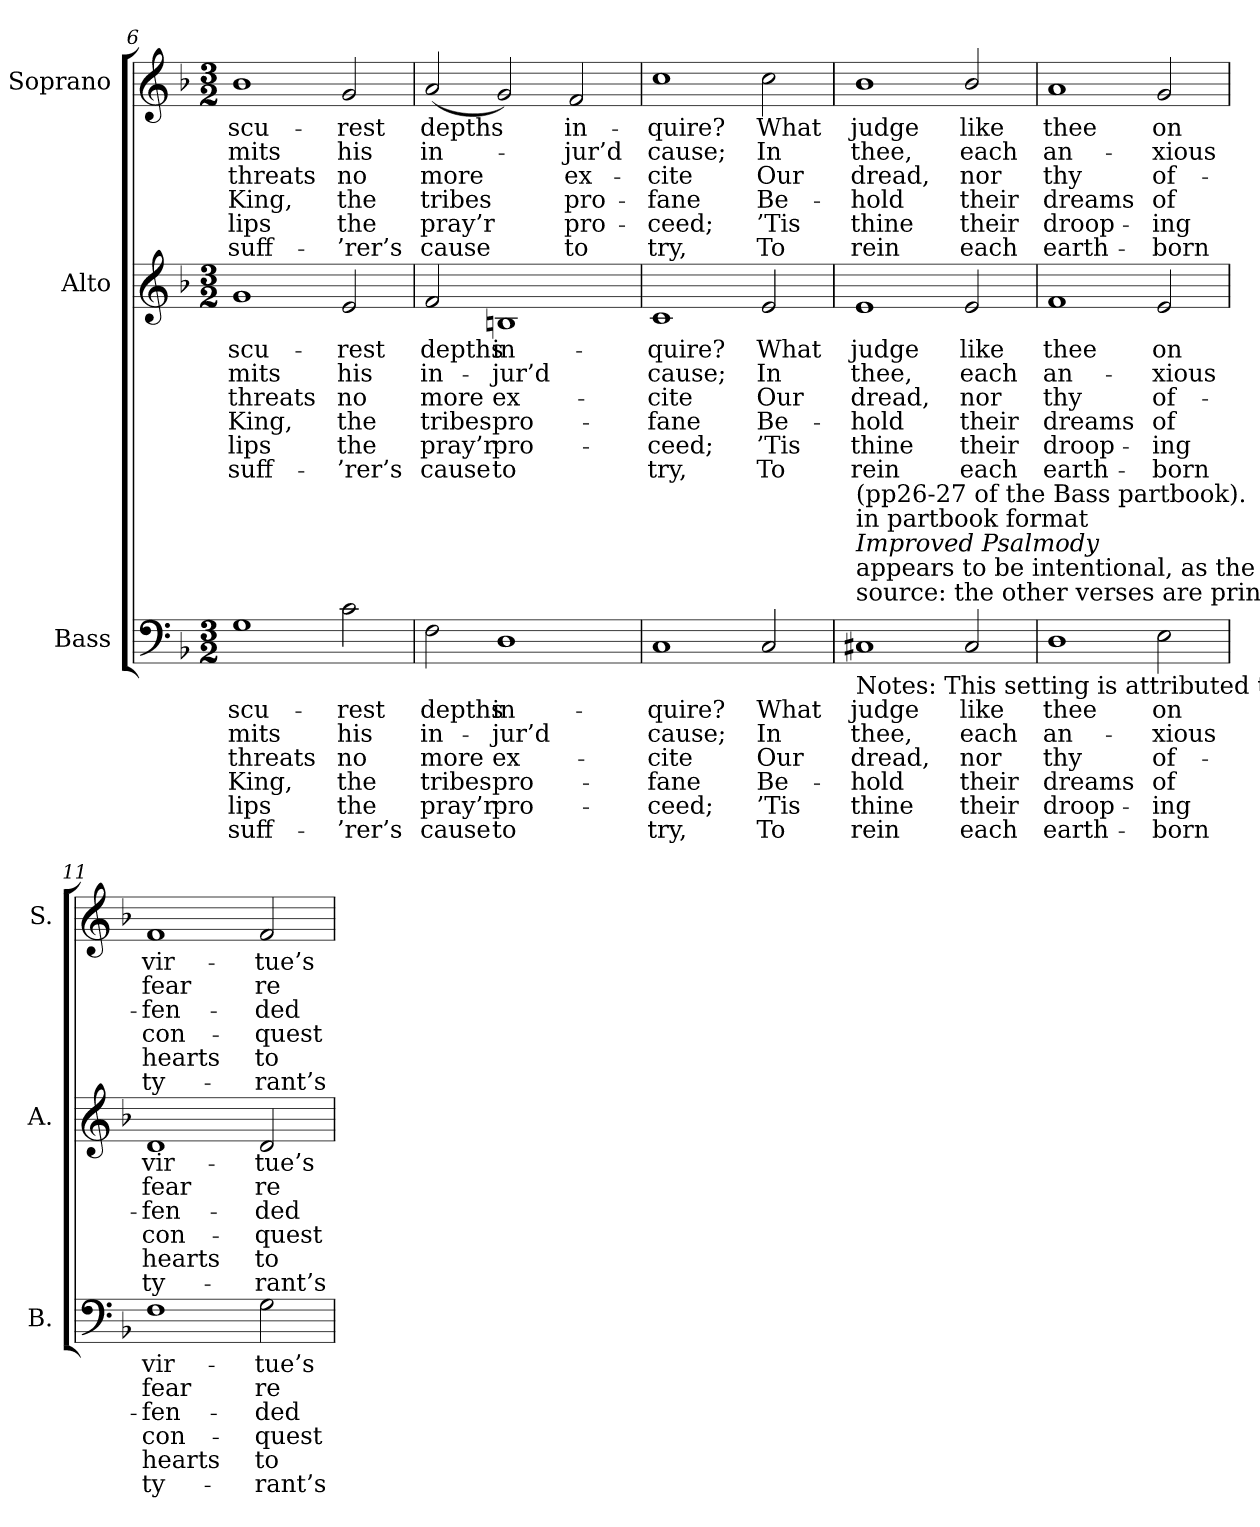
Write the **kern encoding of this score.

**kern	**text	**text	**text	**text	**text	**text	**kern	**text	**text	**text	**text	**text	**text	**kern	**text	**text	**text	**text	**text	**text
*part3	*part3	*part3	*part3	*part3	*part3	*part3	*part2	*part2	*part2	*part2	*part2	*part2	*part2	*part1	*part1	*part1	*part1	*part1	*part1	*part1
*staff3	*staff3	*staff3	*staff3	*staff3	*staff3	*staff3	*staff2	*staff2	*staff2	*staff2	*staff2	*staff2	*staff2	*staff1	*staff1	*staff1	*staff1	*staff1	*staff1	*staff1
*I"Bass	*	*	*	*	*	*	*I"Alto	*	*	*	*	*	*	*I"Soprano	*	*	*	*	*	*
*I'B.	*	*	*	*	*	*	*I'A.	*	*	*	*	*	*	*I'S.	*	*	*	*	*	*
*clefF4	*	*	*	*	*	*	*clefG2	*	*	*	*	*	*	*clefG2	*	*	*	*	*	*
*k[b-]	*	*	*	*	*	*	*k[b-]	*	*	*	*	*	*	*k[b-]	*	*	*	*	*	*
*d:	*	*	*	*	*	*	*d:	*	*	*	*	*	*	*d:	*	*	*	*	*	*
*M3/2	*	*	*	*	*	*	*M3/2	*	*	*	*	*	*	*M3/2	*	*	*	*	*	*
=6	=6	=6	=6	=6	=6	=6	=6	=6	=6	=6	=6	=6	=6	=6	=6	=6	=6	=6	=6	=6
!	!LO:LY:b:color=#000000	!LO:LY:b:color=#000000	!LO:LY:b:color=#000000	!LO:LY:b:color=#000000	!LO:LY:b:color=#000000	!LO:LY:b:color=#000000	!	!	!	!	!	!	!	!	!	!	!	!	!	!
!	!	!	!	!	!	!	!	!LO:LY:b:color=#000000	!LO:LY:b:color=#000000	!LO:LY:b:color=#000000	!LO:LY:b:color=#000000	!LO:LY:b:color=#000000	!LO:LY:b:color=#000000	!	!	!	!	!	!	!
!	!	!	!	!	!	!	!	!	!	!	!	!	!	!	!LO:LY:b:color=#000000	!LO:LY:b:color=#000000	!LO:LY:b:color=#000000	!LO:LY:b:color=#000000	!LO:LY:b:color=#000000	!LO:LY:b:color=#000000
1Gi	-scu-	-mits	threats	King,	lips	suff-	1gi	-scu-	-mits	threats	King,	lips	suff-	1b-i	-scu-	-mits	threats	King,	lips	suff-
!	!LO:LY:b:color=#000000	!LO:LY:b:color=#000000	!LO:LY:b:color=#000000	!LO:LY:b:color=#000000	!LO:LY:b:color=#000000	!LO:LY:b:color=#000000	!	!	!	!	!	!	!	!	!	!	!	!	!	!
!	!	!	!	!	!	!	!	!LO:LY:b:color=#000000	!LO:LY:b:color=#000000	!LO:LY:b:color=#000000	!LO:LY:b:color=#000000	!LO:LY:b:color=#000000	!LO:LY:b:color=#000000	!	!	!	!	!	!	!
!	!	!	!	!	!	!	!	!	!	!	!	!	!	!	!LO:LY:b:color=#000000	!LO:LY:b:color=#000000	!LO:LY:b:color=#000000	!LO:LY:b:color=#000000	!LO:LY:b:color=#000000	!LO:LY:b:color=#000000
2ci\	-rest	his	-no	the	the	’rer’s	2ei/	-rest	his	-no	the	the	’rer’s	2gi/	-rest	his	-no	the	the	’rer’s
=7	=7	=7	=7	=7	=7	=7	=7	=7	=7	=7	=7	=7	=7	=7	=7	=7	=7	=7	=7	=7
!	!LO:LY:b:color=#000000	!LO:LY:b:color=#000000	!LO:LY:b:color=#000000	!LO:LY:b:color=#000000	!LO:LY:b:color=#000000	!LO:LY:b:color=#000000	!	!	!	!	!	!	!	!	!	!	!	!	!	!
!	!	!	!	!	!	!	!	!LO:LY:b:color=#000000	!LO:LY:b:color=#000000	!LO:LY:b:color=#000000	!LO:LY:b:color=#000000	!LO:LY:b:color=#000000	!LO:LY:b:color=#000000	!	!	!	!	!	!	!
!	!	!	!	!	!	!	!	!	!	!	!	!	!	!	!LO:LY:b:color=#000000	!LO:LY:b:color=#000000	!LO:LY:b:color=#000000	!LO:LY:b:color=#000000	!LO:LY:b:color=#000000	!LO:LY:b:color=#000000
2Fi\	depths	in-	more	tribes	pray’r	cause	2fi/	depths	in-	more	tribes	pray’r	cause	(2ai/	depths	in-	more	tribes	pray’r	cause
!	!LO:LY:b:color=#000000	!LO:LY:b:color=#000000	!LO:LY:b:color=#000000	!LO:LY:b:color=#000000	!LO:LY:b:color=#000000	!LO:LY:b:color=#000000	!	!	!	!	!	!	!	!	!	!	!	!	!	!
!	!	!	!	!	!	!	!	!LO:LY:b:color=#000000	!LO:LY:b:color=#000000	!LO:LY:b:color=#000000	!LO:LY:b:color=#000000	!LO:LY:b:color=#000000	!LO:LY:b:color=#000000	!	!	!	!	!	!	!
1Di	in-	-jur’d	ex-	-pro-	-pro-	-to	1Bni	in-	-jur’d	ex-	-pro-	-pro-	-to	2gi/)	.	.	.	.	.	.
!	!	!	!	!	!	!	!	!	!	!	!	!	!	!	!LO:LY:b:color=#000000	!LO:LY:b:color=#000000	!LO:LY:b:color=#000000	!LO:LY:b:color=#000000	!LO:LY:b:color=#000000	!LO:LY:b:color=#000000
.	.	.	.	.	.	.	.	.	.	.	.	.	.	2fi/	in-	-jur’d	ex-	-pro-	-pro-	-to
=8	=8	=8	=8	=8	=8	=8	=8	=8	=8	=8	=8	=8	=8	=8	=8	=8	=8	=8	=8	=8
!	!LO:LY:b:color=#000000	!LO:LY:b:color=#000000	!LO:LY:b:color=#000000	!LO:LY:b:color=#000000	!LO:LY:b:color=#000000	!LO:LY:b:color=#000000	!	!	!	!	!	!	!	!	!	!	!	!	!	!
!	!	!	!	!	!	!	!	!LO:LY:b:color=#000000	!LO:LY:b:color=#000000	!LO:LY:b:color=#000000	!LO:LY:b:color=#000000	!LO:LY:b:color=#000000	!LO:LY:b:color=#000000	!	!	!	!	!	!	!
!	!	!	!	!	!	!	!	!	!	!	!	!	!	!	!LO:LY:b:color=#000000	!LO:LY:b:color=#000000	!LO:LY:b:color=#000000	!LO:LY:b:color=#000000	!LO:LY:b:color=#000000	!LO:LY:b:color=#000000
1Ci	-quire?	cause;	cite	fane	ceed;	try,	1ci	-quire?	cause;	cite	fane	ceed;	try,	1cci	-quire?	cause;	cite	fane	ceed;	try,
!	!LO:LY:b:color=#000000	!LO:LY:b:color=#000000	!LO:LY:b:color=#000000	!LO:LY:b:color=#000000	!LO:LY:b:color=#000000	!LO:LY:b:color=#000000	!	!	!	!	!	!	!	!	!	!	!	!	!	!
!	!	!	!	!	!	!	!	!LO:LY:b:color=#000000	!LO:LY:b:color=#000000	!LO:LY:b:color=#000000	!LO:LY:b:color=#000000	!LO:LY:b:color=#000000	!LO:LY:b:color=#000000	!	!	!	!	!	!	!
!	!	!	!	!	!	!	!	!	!	!	!	!	!	!	!LO:LY:b:color=#000000	!LO:LY:b:color=#000000	!LO:LY:b:color=#000000	!LO:LY:b:color=#000000	!LO:LY:b:color=#000000	!LO:LY:b:color=#000000
2Ci/	What	In	Our	Be-	-’Tis	To	2ei/	What	In	Our	Be-	-’Tis	To	2cci\	What	In	Our	Be-	-’Tis	To
!!LO:LB:g=z
=9	=9	=9	=9	=9	=9	=9	=9	=9	=9	=9	=9	=9	=9	=9	=9	=9	=9	=9	=9	=9
!	!LO:LY:b:color=#000000	!LO:LY:b:color=#000000	!LO:LY:b:color=#000000	!LO:LY:b:color=#000000	!LO:LY:b:color=#000000	!LO:LY:b:color=#000000	!	!	!	!	!	!	!	!	!	!	!	!	!	!
!	!	!	!	!	!	!	!	!LO:LY:b:color=#000000	!LO:LY:b:color=#000000	!LO:LY:b:color=#000000	!LO:LY:b:color=#000000	!LO:LY:b:color=#000000	!LO:LY:b:color=#000000	!	!	!	!	!	!	!
!LO:TX:b:t=Notes&colon; This setting is attributed to 'Wm. Shield' in the source. Only the first verse of the six given here is underlaid in the	!	!	!	!	!	!	!	!	!	!	!	!	!	!	!	!	!	!	!	!
!LO:TX:t=source&colon; the other verses are printed after the music and have been underlaid editorially. The bass G on beat 1 of bar 12	!	!	!	!	!	!	!	!	!	!	!	!	!	!	!	!	!	!	!	!
!LO:TX:t=appears to be intentional, as the same note is given in the 1795 reissue of	!	!	!	!	!	!	!	!	!	!	!	!	!	!	!	!	!	!	!	!
!LO:TX:i:t=Improved Psalmody	!	!	!	!	!	!	!	!	!	!	!	!	!	!	!	!	!	!	!	!
!LO:TX:t=in partbook format	!	!	!	!	!	!	!	!	!	!	!	!	!	!	!	!	!	!	!	!
!LO:TX:t=(pp26-27 of the Bass partbook).	!	!	!	!	!	!	!	!	!	!	!	!	!	!	!	!	!	!	!	!
!	!	!	!	!	!	!	!	!	!	!	!	!	!	!	!LO:LY:b:color=#000000	!LO:LY:b:color=#000000	!LO:LY:b:color=#000000	!LO:LY:b:color=#000000	!LO:LY:b:color=#000000	!LO:LY:b:color=#000000
1C#Xi	judge	thee,	dread,	hold	thine	rein	1ei	judge	thee,	dread,	hold	thine	rein	1b-i	judge	thee,	dread,	hold	thine	rein
!	!LO:LY:b:color=#000000	!LO:LY:b:color=#000000	!LO:LY:b:color=#000000	!LO:LY:b:color=#000000	!LO:LY:b:color=#000000	!LO:LY:b:color=#000000	!	!	!	!	!	!	!	!	!	!	!	!	!	!
!	!	!	!	!	!	!	!	!LO:LY:b:color=#000000	!LO:LY:b:color=#000000	!LO:LY:b:color=#000000	!LO:LY:b:color=#000000	!LO:LY:b:color=#000000	!LO:LY:b:color=#000000	!	!	!	!	!	!	!
!	!	!	!	!	!	!	!	!	!	!	!	!	!	!	!LO:LY:b:color=#000000	!LO:LY:b:color=#000000	!LO:LY:b:color=#000000	!LO:LY:b:color=#000000	!LO:LY:b:color=#000000	!LO:LY:b:color=#000000
2C#i/	like	each	nor	their	their	each	2ei/	like	each	nor	their	their	each	2b-i/	like	each	nor	their	their	each
=10	=10	=10	=10	=10	=10	=10	=10	=10	=10	=10	=10	=10	=10	=10	=10	=10	=10	=10	=10	=10
!	!LO:LY:b:color=#000000	!LO:LY:b:color=#000000	!LO:LY:b:color=#000000	!LO:LY:b:color=#000000	!LO:LY:b:color=#000000	!LO:LY:b:color=#000000	!	!	!	!	!	!	!	!	!	!	!	!	!	!
!	!	!	!	!	!	!	!	!LO:LY:b:color=#000000	!LO:LY:b:color=#000000	!LO:LY:b:color=#000000	!LO:LY:b:color=#000000	!LO:LY:b:color=#000000	!LO:LY:b:color=#000000	!	!	!	!	!	!	!
!	!	!	!	!	!	!	!	!	!	!	!	!	!	!	!LO:LY:b:color=#000000	!LO:LY:b:color=#000000	!LO:LY:b:color=#000000	!LO:LY:b:color=#000000	!LO:LY:b:color=#000000	!LO:LY:b:color=#000000
1Di	thee	an-	thy	dreams	droop-	-earth-	1fi	thee	an-	thy	dreams	droop-	-earth-	1ai	thee	an-	thy	dreams	droop-	-earth-
!	!LO:LY:b:color=#000000	!LO:LY:b:color=#000000	!LO:LY:b:color=#000000	!LO:LY:b:color=#000000	!LO:LY:b:color=#000000	!LO:LY:b:color=#000000	!	!	!	!	!	!	!	!	!	!	!	!	!	!
!	!	!	!	!	!	!	!	!LO:LY:b:color=#000000	!LO:LY:b:color=#000000	!LO:LY:b:color=#000000	!LO:LY:b:color=#000000	!LO:LY:b:color=#000000	!LO:LY:b:color=#000000	!	!	!	!	!	!	!
!	!	!	!	!	!	!	!	!	!	!	!	!	!	!	!LO:LY:b:color=#000000	!LO:LY:b:color=#000000	!LO:LY:b:color=#000000	!LO:LY:b:color=#000000	!LO:LY:b:color=#000000	!LO:LY:b:color=#000000
2Ei\	on	-xious	-of-	-of	ing	born	2ei/	on	-xious	-of-	-of	ing	born	2gi/	on	-xious	-of-	-of	ing	born
=11	=11	=11	=11	=11	=11	=11	=11	=11	=11	=11	=11	=11	=11	=11	=11	=11	=11	=11	=11	=11
!	!LO:LY:b:color=#000000	!LO:LY:b:color=#000000	!LO:LY:b:color=#000000	!LO:LY:b:color=#000000	!LO:LY:b:color=#000000	!LO:LY:b:color=#000000	!	!	!	!	!	!	!	!	!	!	!	!	!	!
!	!	!	!	!	!	!	!	!LO:LY:b:color=#000000	!LO:LY:b:color=#000000	!LO:LY:b:color=#000000	!LO:LY:b:color=#000000	!LO:LY:b:color=#000000	!LO:LY:b:color=#000000	!	!	!	!	!	!	!
!	!	!	!	!	!	!	!	!	!	!	!	!	!	!	!LO:LY:b:color=#000000	!LO:LY:b:color=#000000	!LO:LY:b:color=#000000	!LO:LY:b:color=#000000	!LO:LY:b:color=#000000	!LO:LY:b:color=#000000
1Fi	vir-	fear	fen-	-con-	-hearts	ty-	1di	vir-	fear	fen-	-con-	-hearts	ty-	1fi	vir-	fear	fen-	-con-	-hearts	ty-
!	!LO:LY:b:color=#000000	!LO:LY:b:color=#000000	!LO:LY:b:color=#000000	!LO:LY:b:color=#000000	!LO:LY:b:color=#000000	!LO:LY:b:color=#000000	!	!	!	!	!	!	!	!	!	!	!	!	!	!
!	!	!	!	!	!	!	!	!LO:LY:b:color=#000000	!LO:LY:b:color=#000000	!LO:LY:b:color=#000000	!LO:LY:b:color=#000000	!LO:LY:b:color=#000000	!LO:LY:b:color=#000000	!	!	!	!	!	!	!
!	!	!	!	!	!	!	!	!	!	!	!	!	!	!	!LO:LY:b:color=#000000	!LO:LY:b:color=#000000	!LO:LY:b:color=#000000	!LO:LY:b:color=#000000	!LO:LY:b:color=#000000	!LO:LY:b:color=#000000
2Gi\	-tue’s	re-	-ded	quest	to	rant’s	2di/	-tue’s	re-	-ded	quest	to	rant’s	2fi/	-tue’s	re-	-ded	quest	to	rant’s
=	=	=	=	=	=	=	=	=	=	=	=	=	=	=	=	=	=	=	=	=
*-	*-	*-	*-	*-	*-	*-	*-	*-	*-	*-	*-	*-	*-	*-	*-	*-	*-	*-	*-	*-
